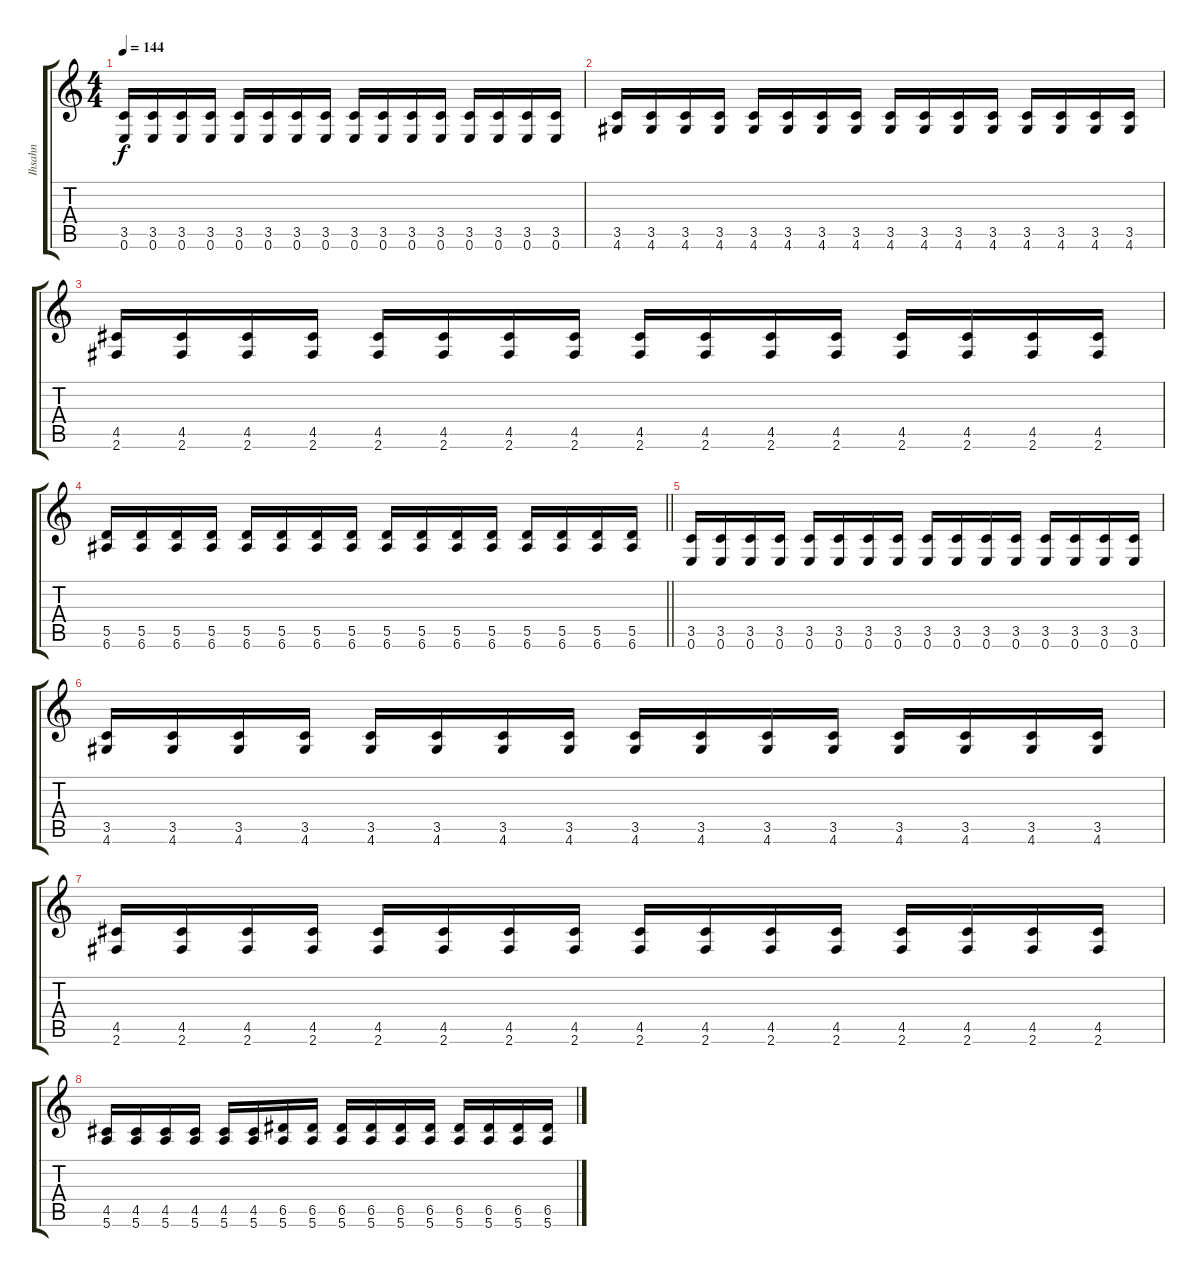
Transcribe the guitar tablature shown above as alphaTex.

\track ("Ihsahn" "Ihsahn") {instrument distortionguitar}
\staff {score tabs}
\tuning (E4 B3 G3 D3 A2 E2) {hide}
\ts (4 4)
\tempo 144
\clef g2
\ks c
(3.5 0.6).16{dy f} (3.5 0.6).16 (3.5 0.6).16 (3.5 0.6).16 (3.5 0.6).16 (3.5 0.6).16 (3.5 0.6).16 (3.5 0.6).16 (3.5 0.6).16 (3.5 0.6).16 (3.5 0.6).16 (3.5 0.6).16 (3.5 0.6).16 (3.5 0.6).16 (3.5 0.6).16 (3.5 0.6).16 |
(3.5 4.6).16 (3.5 4.6).16 (3.5 4.6).16 (3.5 4.6).16 (3.5 4.6).16 (3.5 4.6).16 (3.5 4.6).16 (3.5 4.6).16 (3.5 4.6).16 (3.5 4.6).16 (3.5 4.6).16 (3.5 4.6).16 (3.5 4.6).16 (3.5 4.6).16 (3.5 4.6).16 (3.5 4.6).16 |
(4.5 2.6).16 (4.5 2.6).16 (4.5 2.6).16 (4.5 2.6).16 (4.5 2.6).16 (4.5 2.6).16 (4.5 2.6).16 (4.5 2.6).16 (4.5 2.6).16 (4.5 2.6).16 (4.5 2.6).16 (4.5 2.6).16 (4.5 2.6).16 (4.5 2.6).16 (4.5 2.6).16 (4.5 2.6).16 |
\barLineRight lightlight
(5.5 6.6).16 (5.5 6.6).16 (5.5 6.6).16 (5.5 6.6).16 (5.5 6.6).16 (5.5 6.6).16 (5.5 6.6).16 (5.5 6.6).16 (5.5 6.6).16 (5.5 6.6).16 (5.5 6.6).16 (5.5 6.6).16 (5.5 6.6).16 (5.5 6.6).16 (5.5 6.6).16 (5.5 6.6).16 |
\section ("" "")
(3.5 0.6).16 (3.5 0.6).16 (3.5 0.6).16 (3.5 0.6).16 (3.5 0.6).16 (3.5 0.6).16 (3.5 0.6).16 (3.5 0.6).16 (3.5 0.6).16 (3.5 0.6).16 (3.5 0.6).16 (3.5 0.6).16 (3.5 0.6).16 (3.5 0.6).16 (3.5 0.6).16 (3.5 0.6).16 |
(3.5 4.6).16 (3.5 4.6).16 (3.5 4.6).16 (3.5 4.6).16 (3.5 4.6).16 (3.5 4.6).16 (3.5 4.6).16 (3.5 4.6).16 (3.5 4.6).16 (3.5 4.6).16 (3.5 4.6).16 (3.5 4.6).16 (3.5 4.6).16 (3.5 4.6).16 (3.5 4.6).16 (3.5 4.6).16 |
(4.5 2.6).16 (4.5 2.6).16 (4.5 2.6).16 (4.5 2.6).16 (4.5 2.6).16 (4.5 2.6).16 (4.5 2.6).16 (4.5 2.6).16 (4.5 2.6).16 (4.5 2.6).16 (4.5 2.6).16 (4.5 2.6).16 (4.5 2.6).16 (4.5 2.6).16 (4.5 2.6).16 (4.5 2.6).16 |
(4.5 5.6).16 (4.5 5.6).16 (4.5 5.6).16 (4.5 5.6).16 (4.5 5.6).16 (4.5 5.6).16 (6.5 5.6).16 (6.5 5.6).16 (6.5 5.6).16 (6.5 5.6).16 (6.5 5.6).16 (6.5 5.6).16 (6.5 5.6).16 (6.5 5.6).16 (6.5 5.6).16 (6.5 5.6).16
